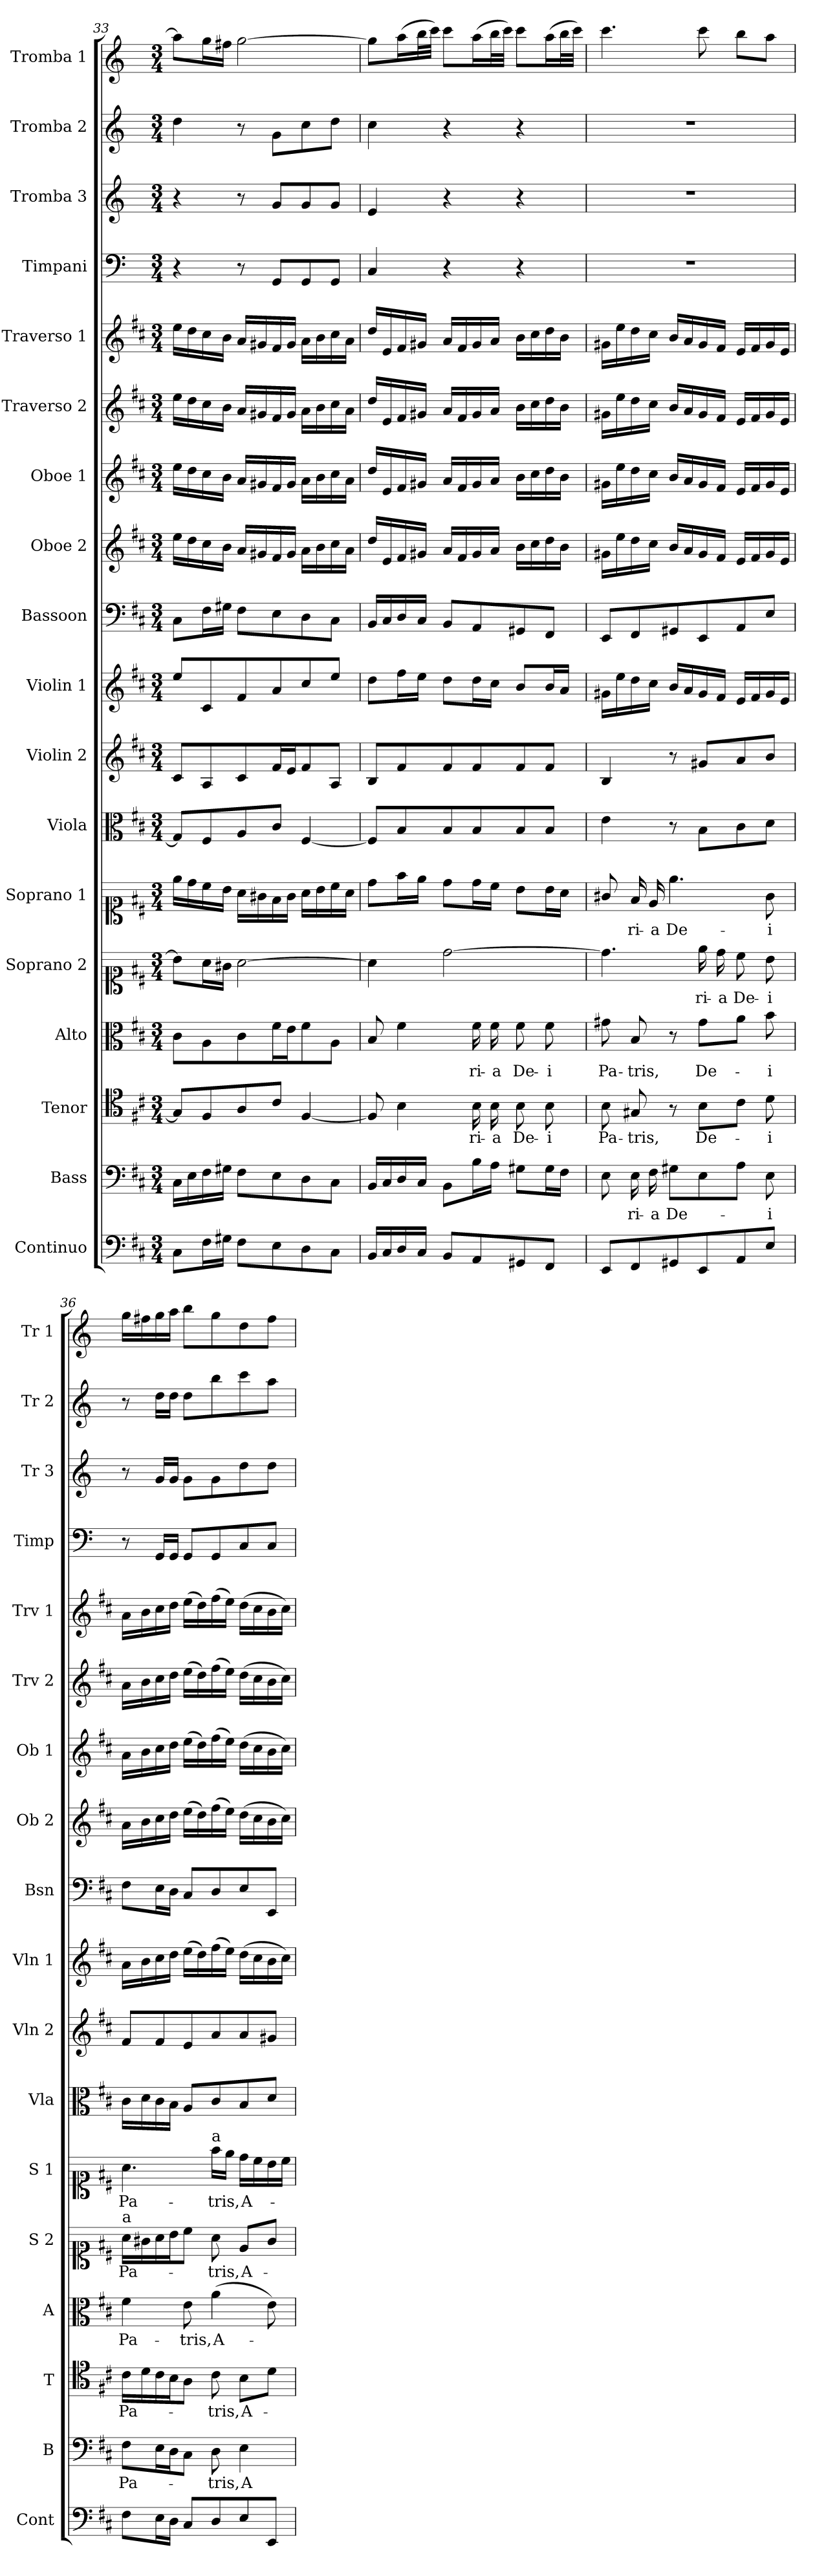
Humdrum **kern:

**kern	**kern	**text	**kern	**text	**kern	**text	**kern	**text	**kern	**text	**kern	**kern	**kern	**kern	**kern	**kern	**kern	**kern	**kern	**kern	**kern	**kern
*part18	*part17	*part17	*part16	*part16	*part15	*part15	*part14	*part14	*part13	*part13	*part12	*part11	*part10	*part9	*part8	*part7	*part6	*part5	*part4	*part3	*part2	*part1
*staff18	*staff17	*staff17	*staff16	*staff16	*staff15	*staff15	*staff14	*staff14	*staff13	*staff13	*staff12	*staff11	*staff10	*staff9	*staff8	*staff7	*staff6	*staff5	*staff4	*staff3	*staff2	*staff1
*I"Continuo	*I"Bass	*	*I"Tenor	*	*I"Alto	*	*I"Soprano 2	*	*I"Soprano 1	*	*I"Viola	*I"Violin 2	*I"Violin 1	*I"Bassoon	*I"Oboe 2	*I"Oboe 1	*I"Traverso 2	*I"Traverso 1	*I"Timpani	*I"Tromba 3	*I"Tromba 2	*I"Tromba 1
*I'Cont	*I'B	*	*I'T	*	*I'A	*	*I'S 2	*	*I'S 1	*	*I'Vla	*I'Vln 2	*I'Vln 1	*I'Bsn	*I'Ob 2	*I'Ob 1	*I'Trv 2	*I'Trv 1	*I'Timp	*I'Tr 3	*I'Tr 2	*I'Tr 1
*clefF4	*clefF4	*	*clefC4	*	*clefC3	*	*clefC1	*	*clefC1	*	*clefC3	*clefG2	*clefG2	*clefF4	*clefG2	*clefG2	*clefG2	*clefG2	*clefF4	*clefG2	*clefG2	*clefG2
*	*	*	*	*	*	*	*	*	*	*	*	*	*	*	*	*	*	*	*ITrd-1c-2	*ITrd-1c-2	*ITrd-1c-2	*ITrd-1c-2
*k[f#c#]	*k[f#c#]	*	*k[f#c#]	*	*k[f#c#]	*	*k[f#c#]	*	*k[f#c#]	*	*k[f#c#]	*k[f#c#]	*k[f#c#]	*k[f#c#]	*k[f#c#]	*k[f#c#]	*k[f#c#]	*k[f#c#]	*k[f#c#]	*k[f#c#]	*k[f#c#]	*k[f#c#]
*M3/4	*M3/4	*	*M3/4	*	*M3/4	*	*M3/4	*	*M3/4	*	*M3/4	*M3/4	*M3/4	*M3/4	*M3/4	*M3/4	*M3/4	*M3/4	*M3/4	*M3/4	*M3/4	*M3/4
=33	=33	=33	=33	=33	=33	=33	=33	=33	=33	=33	=33	=33	=33	=33	=33	=33	=33	=33	=33	=33	=33	=33
8C#\L	16C#\LL	.	8G#/L]	.	8c#\L	.	8b\L]	.	16ee\LL	.	8G#/L]	8c#/L	8ee/L	8C#\L	16ee\LL	16ee\LL	16ee\LL	16ee\LL	4r	4r	4ee\	8bb\L]
.	16E\	.	.	.	.	.	.	.	16dd\	.	.	.	.	.	16dd\	16dd\	16dd\	16dd\	.	.	.	.
16F#\L	16F#\	.	8F#/	.	8A\	.	16a\L	.	16cc#\	.	8F#/	8A/	8c#/	16F#\L	16cc#\	16cc#\	16cc#\	16cc#\	.	.	.	16aa\L
16G#X\JJ	16G#X\JJ	.	.	.	.	.	16g#X\JJ	.	16b\JJ	.	.	.	.	16G#X\JJ	16b\JJ	16b\JJ	16b\JJ	16b\JJ	.	.	.	16gg#X\JJ
8F#\L	8F#\L	.	8A/	.	8c#\	.	[2a\	.	16a\LL	.	8A/	8c#/	8f#/	8F#\L	16a/LL	16a/LL	16a/LL	16a/LL	8r	8r	8r	[2aa\
.	.	.	.	.	.	.	.	.	16g#X\	.	.	.	.	.	16g#X/	16g#X/	16g#X/	16g#X/	.	.	.	.
8E\	8E\	.	8c#/J	.	16f#\L	.	.	.	16f#\	.	8c#/J	16f#/L	8a/	8E\	16f#/	16f#/	16f#/	16f#/	8AA/L	8a/L	8a\L	.
.	.	.	.	.	16e\J	.	.	.	16g#\JJ	.	.	16e/J	.	.	16g#/JJ	16g#/JJ	16g#/JJ	16g#/JJ	.	.	.	.
8D\	8D\	.	[4F#/	.	8f#\	.	.	.	16a\LL	.	[4F#/	8f#/	8cc#/	8D\	16a\LL	16a\LL	16a\LL	16a\LL	8AA/	8a/	8dd\	.
.	.	.	.	.	.	.	.	.	16b\	.	.	.	.	.	16b\	16b\	16b\	16b\	.	.	.	.
8C#\J	8C#\J	.	.	.	8A\J	.	.	.	16cc#\	.	.	8A/J	8ee/J	8C#\J	16cc#\	16cc#\	16cc#\	16cc#\	8AA/J	8a/J	8ee\J	.
.	.	.	.	.	.	.	.	.	16a\JJ	.	.	.	.	.	16a\JJ	16a\JJ	16a\JJ	16a\JJ	.	.	.	.
=34	=34	=34	=34	=34	=34	=34	=34	=34	=34	=34	=34	=34	=34	=34	=34	=34	=34	=34	=34	=34	=34	=34
16BB/LL	16BB/LL	.	8F#/]	.	8B/	.	4a\]	.	8dd\L	.	8F#/L]	8B/L	8dd\L	16BB/LL	16dd/LL	16dd/LL	16dd/LL	16dd/LL	4D/	4f#/	4dd\	8aa\L]
16C#/	16C#/	.	.	.	.	.	.	.	.	.	.	.	.	16C#/	16e/	16e/	16e/	16e/	.	.	.	.
16D/	16D/	.	4B\	.	4f#\	.	.	.	16ff#\L	.	8B/	8f#/	16ff#\L	16D/	16f#/	16f#/	16f#/	16f#/	.	.	.	(16bb\L
16C#/JJ	16C#/JJ	.	.	.	.	.	.	.	16ee\JJ	.	.	.	16ee\JJ	16C#/JJ	16g#X/JJ	16g#X/JJ	16g#X/JJ	16g#X/JJ	.	.	.	32ccc#\L
.	.	.	.	.	.	.	.	.	.	.	.	.	.	.	.	.	.	.	.	.	.	32ddd\JJJ)
8BB/L	8BB\L	.	.	.	.	.	[2dd\	.	8dd\L	.	8B/	8f#/	8dd\L	8BB/L	16a/LL	16a/LL	16a/LL	16a/LL	4r	4r	4r	8ddd\L
.	.	.	.	.	.	.	.	.	.	.	.	.	.	.	16f#/	16f#/	16f#/	16f#/	.	.	.	.
!	!	!	!	!LO:LY:b	!	!LO:LY:b	!	!	!	!	!	!	!	!	!	!	!	!	!	!	!	!
8AA/	16B\L	.	16B\	-ri-	16f#\	-ri-	.	.	16dd\L	.	8B/	8f#/	16dd\L	8AA/	16g#/	16g#/	16g#/	16g#/	.	.	.	(16bb\L
!	!	!	!	!LO:LY:b	!	!LO:LY:b	!	!	!	!	!	!	!	!	!	!	!	!	!	!	!	!
.	16A\JJ	.	16B\	-a	16f#\	-a	.	.	16cc#\JJ	.	.	.	16cc#\JJ	.	16a/JJ	16a/JJ	16a/JJ	16a/JJ	.	.	.	32ccc#\L
.	.	.	.	.	.	.	.	.	.	.	.	.	.	.	.	.	.	.	.	.	.	32ddd\JJJ)
!	!	!	!	!LO:LY:b	!	!LO:LY:b	!	!	!	!	!	!	!	!	!	!	!	!	!	!	!	!
8GG#X/	8G#X\L	.	8B\	De-	8f#\	De-	.	.	8b\L	.	8B/	8f#/	8b/L	8GG#X/	16b\LL	16b\LL	16b\LL	16b\LL	4r	4r	4r	8ddd\L
.	.	.	.	.	.	.	.	.	.	.	.	.	.	.	16cc#\	16cc#\	16cc#\	16cc#\	.	.	.	.
!	!	!	!	!LO:LY:b	!	!LO:LY:b	!	!	!	!	!	!	!	!	!	!	!	!	!	!	!	!
8FF#/J	16G#\L	.	8B\	-i	8f#\	-i	.	.	16b\L	.	8B/J	8f#/J	16b/L	8FF#/J	16dd\	16dd\	16dd\	16dd\	.	.	.	(16bb\L
.	16F#\JJ	.	.	.	.	.	.	.	16a\JJ	.	.	.	16a/JJ	.	16b\JJ	16b\JJ	16b\JJ	16b\JJ	.	.	.	32ccc#\L
.	.	.	.	.	.	.	.	.	.	.	.	.	.	.	.	.	.	.	.	.	.	32ddd\JJJ)
=35	=35	=35	=35	=35	=35	=35	=35	=35	=35	=35	=35	=35	=35	=35	=35	=35	=35	=35	=35	=35	=35	=35
!	!	!	!	!LO:LY:b	!	!LO:LY:b	!	!	!	!	!	!	!	!	!	!	!	!	!	!	!	!
8EE/L	8E\	.	8B\	Pa-	8g#X\	Pa-	4.dd\]	.	8g#X/	.	4e\	4B/	16g#X\LL	8EE/L	16g#X\LL	16g#X\LL	16g#X\LL	16g#X\LL	2.r	2.r	2.r	4.ddd\
.	.	.	.	.	.	.	.	.	.	.	.	.	16ee\	.	16ee\	16ee\	16ee\	16ee\	.	.	.	.
!	!	!LO:LY:b	!	!LO:LY:b	!	!LO:LY:b	!	!	!	!LO:LY:b	!	!	!	!	!	!	!	!	!	!	!	!
8FF#/	16E\	-ri-	8G#X/	-tris,	8B/	-tris,	.	.	16f#/	-ri-	.	.	16dd\	8FF#/	16dd\	16dd\	16dd\	16dd\	.	.	.	.
!	!	!LO:LY:b	!	!	!	!	!	!	!	!LO:LY:b	!	!	!	!	!	!	!	!	!	!	!	!
.	16F#\	-a	.	.	.	.	.	.	16e/	-a	.	.	16cc#\JJ	.	16cc#\JJ	16cc#\JJ	16cc#\JJ	16cc#\JJ	.	.	.	.
!	!	!LO:LY:b	!	!	!	!	!	!	!	!LO:LY:b	!	!	!	!	!	!	!	!	!	!	!	!
8GG#X/	8G#X\L	De-	8r	.	8r	.	.	.	4.ee\	De-	8r	8r	16b/LL	8GG#X/	16b/LL	16b/LL	16b/LL	16b/LL	.	.	.	.
.	.	.	.	.	.	.	.	.	.	.	.	.	16a/	.	16a/	16a/	16a/	16a/	.	.	.	.
!	!	!	!	!LO:LY:b	!	!LO:LY:b	!	!LO:LY:b	!	!	!	!	!	!	!	!	!	!	!	!	!	!
8EE/	8E\	.	8B\L	De-	8g#\L	De-	16ee\	-ri-	.	.	8B\L	8g#X/L	16g#/	8EE/	16g#/	16g#/	16g#/	16g#/	.	.	.	8ddd\
!	!	!	!	!	!	!	!	!LO:LY:b	!	!	!	!	!	!	!	!	!	!	!	!	!	!
.	.	.	.	.	.	.	16dd\	-a	.	.	.	.	16f#/JJ	.	16f#/JJ	16f#/JJ	16f#/JJ	16f#/JJ	.	.	.	.
!	!	!	!	!	!	!	!	!LO:LY:b	!	!	!	!	!	!	!	!	!	!	!	!	!	!
8AA/	8A\J	.	8c#\J	.	8a\J	.	8cc#\	De-	.	.	8c#\	8a/	16e/LL	8AA/	16e/LL	16e/LL	16e/LL	16e/LL	.	.	.	8ccc#\L
.	.	.	.	.	.	.	.	.	.	.	.	.	16f#/	.	16f#/	16f#/	16f#/	16f#/	.	.	.	.
!	!	!LO:LY:b	!	!LO:LY:b	!	!LO:LY:b	!	!LO:LY:b	!	!LO:LY:b	!	!	!	!	!	!	!	!	!	!	!	!
8E/J	8E\	-i	8d\	-i	8b\	-i	8b\	-i	8g#\	-i	8d\J	8b/J	16g#/	8E/J	16g#/	16g#/	16g#/	16g#/	.	.	.	8bb\J
.	.	.	.	.	.	.	.	.	.	.	.	.	16e/JJ	.	16e/JJ	16e/JJ	16e/JJ	16e/JJ	.	.	.	.
!!LO:PB:g=z
=36	=36	=36	=36	=36	=36	=36	=36	=36	=36	=36	=36	=36	=36	=36	=36	=36	=36	=36	=36	=36	=36	=36
!	!	!	!	!	!	!	!LO:TX:a:t=a	!	!	!	!	!	!	!	!	!	!	!	!	!	!	!
!	!	!LO:LY:b	!	!LO:LY:b	!	!LO:LY:b	!	!LO:LY:b	!	!LO:LY:b	!	!	!	!	!	!	!	!	!	!	!	!
8F#\L	8F#\L	Pa-	16c#\LL	Pa-	4f#\	Pa-	16a\LL	Pa-	4.a\	Pa-	16c#\LL	8f#/L	16a\LL	8F#\L	16a\LL	16a\LL	16a\LL	16a\LL	8r	8r	8r	16aa\LL
.	.	.	16d\	.	.	.	16g#X\	.	.	.	16d\	.	16b\	.	16b\	16b\	16b\	16b\	.	.	.	16gg#X\
16E\L	16E\L	.	16c#\	.	.	.	16a\	.	.	.	16c#\	8f#/	16cc#\	16E\L	16cc#\	16cc#\	16cc#\	16cc#\	16AA/LL	16a/LL	16ee\LL	16aa\
16D\JJ	16D\J	.	16B\J	.	.	.	16b\J	.	.	.	16B\JJ	.	16dd\JJ	16D\JJ	16dd\JJ	16dd\JJ	16dd\JJ	16dd\JJ	16AA/JJ	16a/JJ	16ee\JJ	16bb\JJ
!	!	!	!	!	!	!LO:LY:b	!	!	!	!	!	!	!	!	!	!	!	!	!	!	!	!
8C#/L	8C#\J	.	8A\J	.	8e\	-tris,	8cc#\J	.	.	.	8A/L	8e/	(16ee\LL	8C#/L	(16ee\LL	(16ee\LL	(16ee\LL	(16ee\LL	8AA/L	8a\L	8ee\L	8ccc#\L
.	.	.	.	.	.	.	.	.	.	.	.	.	16dd\)	.	16dd\)	16dd\)	16dd\)	16dd\)	.	.	.	.
!	!	!	!	!	!	!	!	!	!LO:TX:a:t=a	!	!	!	!	!	!	!	!	!	!	!	!	!
!	!	!LO:LY:b	!	!LO:LY:b	!	!LO:LY:b	!	!LO:LY:b	!	!LO:LY:b	!	!	!	!	!	!	!	!	!	!	!	!
8D/	8D\	-tris,	8c#\	-tris,	(4a\	A-	8a\	-tris,	16ff#\LL	-tris,	8c#/	8a/	(16ff#\	8D/	(16ff#\	(16ff#\	(16ff#\	(16ff#\	8AA/	8a\	8ccc#\	8aa\
.	.	.	.	.	.	.	.	.	16ee\JJ	.	.	.	16ee\JJ)	.	16ee\JJ)	16ee\JJ)	16ee\JJ)	16ee\JJ)	.	.	.	.
!	!	!LO:LY:b	!	!LO:LY:b	!	!	!	!LO:LY:b	!	!LO:LY:b	!	!	!	!	!	!	!	!	!	!	!	!
8E/	4E\	A-	8B\L	A-	.	.	8e/L	A-	16dd\LL	A-	8B/	8a/	(16dd\LL	8E/	(16dd\LL	(16dd\LL	(16dd\LL	(16dd\LL	8D/	8ee\	8ddd\	8ee\
.	.	.	.	.	.	.	.	.	16cc#\	.	.	.	16cc#\	.	16cc#\	16cc#\	16cc#\	16cc#\	.	.	.	.
8EE/J	.	.	8d\J	.	8e\)	.	8g#/J	.	16b\	.	8d/J	8g#X/J	16b\	8EE/J	16b\	16b\	16b\	16b\	8D/J	8ee\J	8bb\J	8gg#\J
.	.	.	.	.	.	.	.	.	16cc#\JJ	.	.	.	16cc#\JJ)	.	16cc#\JJ)	16cc#\JJ)	16cc#\JJ)	16cc#\JJ)	.	.	.	.
=	=	=	=	=	=	=	=	=	=	=	=	=	=	=	=	=	=	=	=	=	=	=
*-	*-	*-	*-	*-	*-	*-	*-	*-	*-	*-	*-	*-	*-	*-	*-	*-	*-	*-	*-	*-	*-	*-
